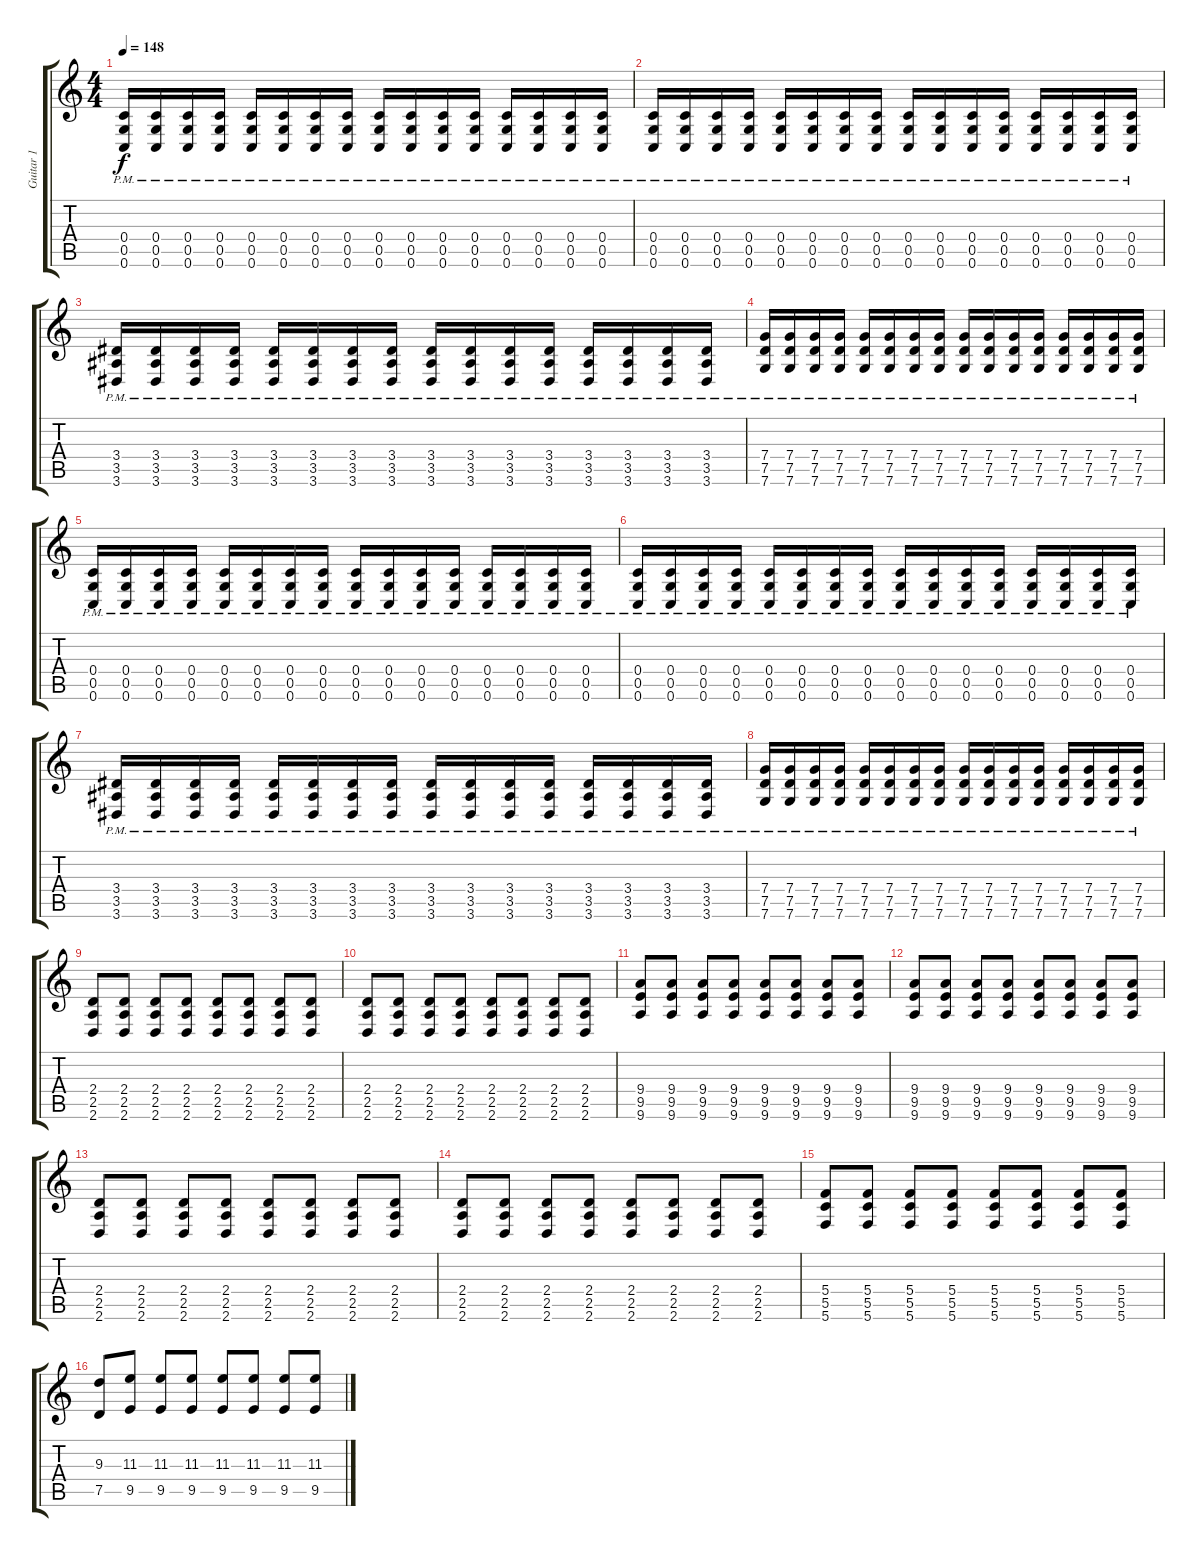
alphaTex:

\track ("Guitar 1" "Guitar 1") {instrument distortionguitar}
\staff {score tabs}
\tuning (D4 A3 F3 C3 G2 C2) {hide}
\ts (4 4)
\tempo 148
\clef g2
\ks c
(0.4{pm} 0.5{pm} 0.6{pm}).16{dy f} (0.4{pm} 0.5{pm} 0.6{pm}).16 (0.4{pm} 0.5{pm} 0.6{pm}).16 (0.4{pm} 0.5{pm} 0.6{pm}).16 (0.4{pm} 0.5{pm} 0.6{pm}).16 (0.4{pm} 0.5{pm} 0.6{pm}).16 (0.4{pm} 0.5{pm} 0.6{pm}).16 (0.4{pm} 0.5{pm} 0.6{pm}).16 (0.4{pm} 0.5{pm} 0.6{pm}).16 (0.4{pm} 0.5{pm} 0.6{pm}).16 (0.4{pm} 0.5{pm} 0.6{pm}).16 (0.4{pm} 0.5{pm} 0.6{pm}).16 (0.4{pm} 0.5{pm} 0.6{pm}).16 (0.4{pm} 0.5{pm} 0.6{pm}).16 (0.4{pm} 0.5{pm} 0.6{pm}).16 (0.4{pm} 0.5{pm} 0.6{pm}).16 |
(0.4{pm} 0.5{pm} 0.6{pm}).16 (0.4{pm} 0.5{pm} 0.6{pm}).16 (0.4{pm} 0.5{pm} 0.6{pm}).16 (0.4{pm} 0.5{pm} 0.6{pm}).16 (0.4{pm} 0.5{pm} 0.6{pm}).16 (0.4{pm} 0.5{pm} 0.6{pm}).16 (0.4{pm} 0.5{pm} 0.6{pm}).16 (0.4{pm} 0.5{pm} 0.6{pm}).16 (0.4{pm} 0.5{pm} 0.6{pm}).16 (0.4{pm} 0.5{pm} 0.6{pm}).16 (0.4{pm} 0.5{pm} 0.6{pm}).16 (0.4{pm} 0.5{pm} 0.6{pm}).16 (0.4{pm} 0.5{pm} 0.6{pm}).16 (0.4{pm} 0.5{pm} 0.6{pm}).16 (0.4{pm} 0.5{pm} 0.6{pm}).16 (0.4{pm} 0.5{pm} 0.6{pm}).16 |
(3.4{pm} 3.5{pm} 3.6{pm}).16 (3.4{pm} 3.5{pm} 3.6{pm}).16 (3.4{pm} 3.5{pm} 3.6{pm}).16 (3.4{pm} 3.5{pm} 3.6{pm}).16 (3.4{pm} 3.5{pm} 3.6{pm}).16 (3.4{pm} 3.5{pm} 3.6{pm}).16 (3.4{pm} 3.5{pm} 3.6{pm}).16 (3.4{pm} 3.5{pm} 3.6{pm}).16 (3.4{pm} 3.5{pm} 3.6{pm}).16 (3.4{pm} 3.5{pm} 3.6{pm}).16 (3.4{pm} 3.5{pm} 3.6{pm}).16 (3.4{pm} 3.5{pm} 3.6{pm}).16 (3.4{pm} 3.5{pm} 3.6{pm}).16 (3.4{pm} 3.5{pm} 3.6{pm}).16 (3.4{pm} 3.5{pm} 3.6{pm}).16 (3.4{pm} 3.5{pm} 3.6{pm}).16 |
(7.4{pm} 7.5{pm} 7.6{pm}).16 (7.4{pm} 7.5{pm} 7.6{pm}).16 (7.4{pm} 7.5{pm} 7.6{pm}).16 (7.4{pm} 7.5{pm} 7.6{pm}).16 (7.4{pm} 7.5{pm} 7.6{pm}).16 (7.4{pm} 7.5{pm} 7.6{pm}).16 (7.4{pm} 7.5{pm} 7.6{pm}).16 (7.4{pm} 7.5{pm} 7.6{pm}).16 (7.4{pm} 7.5{pm} 7.6{pm}).16 (7.4{pm} 7.5{pm} 7.6{pm}).16 (7.4{pm} 7.5{pm} 7.6{pm}).16 (7.4{pm} 7.5{pm} 7.6{pm}).16 (7.4{pm} 7.5{pm} 7.6{pm}).16 (7.4{pm} 7.5{pm} 7.6{pm}).16 (7.4{pm} 7.5{pm} 7.6{pm}).16 (7.4{pm} 7.5{pm} 7.6{pm}).16 |
(0.4{pm} 0.5{pm} 0.6{pm}).16 (0.4{pm} 0.5{pm} 0.6{pm}).16 (0.4{pm} 0.5{pm} 0.6{pm}).16 (0.4{pm} 0.5{pm} 0.6{pm}).16 (0.4{pm} 0.5{pm} 0.6{pm}).16 (0.4{pm} 0.5{pm} 0.6{pm}).16 (0.4{pm} 0.5{pm} 0.6{pm}).16 (0.4{pm} 0.5{pm} 0.6{pm}).16 (0.4{pm} 0.5{pm} 0.6{pm}).16 (0.4{pm} 0.5{pm} 0.6{pm}).16 (0.4{pm} 0.5{pm} 0.6{pm}).16 (0.4{pm} 0.5{pm} 0.6{pm}).16 (0.4{pm} 0.5{pm} 0.6{pm}).16 (0.4{pm} 0.5{pm} 0.6{pm}).16 (0.4{pm} 0.5{pm} 0.6{pm}).16 (0.4{pm} 0.5{pm} 0.6{pm}).16 |
(0.4{pm} 0.5{pm} 0.6{pm}).16 (0.4{pm} 0.5{pm} 0.6{pm}).16 (0.4{pm} 0.5{pm} 0.6{pm}).16 (0.4{pm} 0.5{pm} 0.6{pm}).16 (0.4{pm} 0.5{pm} 0.6{pm}).16 (0.4{pm} 0.5{pm} 0.6{pm}).16 (0.4{pm} 0.5{pm} 0.6{pm}).16 (0.4{pm} 0.5{pm} 0.6{pm}).16 (0.4{pm} 0.5{pm} 0.6{pm}).16 (0.4{pm} 0.5{pm} 0.6{pm}).16 (0.4{pm} 0.5{pm} 0.6{pm}).16 (0.4{pm} 0.5{pm} 0.6{pm}).16 (0.4{pm} 0.5{pm} 0.6{pm}).16 (0.4{pm} 0.5{pm} 0.6{pm}).16 (0.4{pm} 0.5{pm} 0.6{pm}).16 (0.4{pm} 0.5{pm} 0.6{pm}).16 |
(3.4{pm} 3.5{pm} 3.6{pm}).16 (3.4{pm} 3.5{pm} 3.6{pm}).16 (3.4{pm} 3.5{pm} 3.6{pm}).16 (3.4{pm} 3.5{pm} 3.6{pm}).16 (3.4{pm} 3.5{pm} 3.6{pm}).16 (3.4{pm} 3.5{pm} 3.6{pm}).16 (3.4{pm} 3.5{pm} 3.6{pm}).16 (3.4{pm} 3.5{pm} 3.6{pm}).16 (3.4{pm} 3.5{pm} 3.6{pm}).16 (3.4{pm} 3.5{pm} 3.6{pm}).16 (3.4{pm} 3.5{pm} 3.6{pm}).16 (3.4{pm} 3.5{pm} 3.6{pm}).16 (3.4{pm} 3.5{pm} 3.6{pm}).16 (3.4{pm} 3.5{pm} 3.6{pm}).16 (3.4{pm} 3.5{pm} 3.6{pm}).16 (3.4{pm} 3.5{pm} 3.6{pm}).16 |
(7.4{pm} 7.5{pm} 7.6{pm}).16 (7.4{pm} 7.5{pm} 7.6{pm}).16 (7.4{pm} 7.5{pm} 7.6{pm}).16 (7.4{pm} 7.5{pm} 7.6{pm}).16 (7.4{pm} 7.5{pm} 7.6{pm}).16 (7.4{pm} 7.5{pm} 7.6{pm}).16 (7.4{pm} 7.5{pm} 7.6{pm}).16 (7.4{pm} 7.5{pm} 7.6{pm}).16 (7.4{pm} 7.5{pm} 7.6{pm}).16 (7.4{pm} 7.5{pm} 7.6{pm}).16 (7.4{pm} 7.5{pm} 7.6{pm}).16 (7.4{pm} 7.5{pm} 7.6{pm}).16 (7.4{pm} 7.5{pm} 7.6{pm}).16 (7.4{pm} 7.5{pm} 7.6{pm}).16 (7.4{pm} 7.5{pm} 7.6{pm}).16 (7.4{pm} 7.5{pm} 7.6{pm}).16 |
(2.4 2.5 2.6).8 (2.4 2.5 2.6).8 (2.4 2.5 2.6).8 (2.4 2.5 2.6).8 (2.4 2.5 2.6).8 (2.4 2.5 2.6).8 (2.4 2.5 2.6).8 (2.4 2.5 2.6).8 |
(2.4 2.5 2.6).8 (2.4 2.5 2.6).8 (2.4 2.5 2.6).8 (2.4 2.5 2.6).8 (2.4 2.5 2.6).8 (2.4 2.5 2.6).8 (2.4 2.5 2.6).8 (2.4 2.5 2.6).8 |
(9.4 9.5 9.6).8 (9.4 9.5 9.6).8 (9.4 9.5 9.6).8 (9.4 9.5 9.6).8 (9.4 9.5 9.6).8 (9.4 9.5 9.6).8 (9.4 9.5 9.6).8 (9.4 9.5 9.6).8 |
(9.4 9.5 9.6).8 (9.4 9.5 9.6).8 (9.4 9.5 9.6).8 (9.4 9.5 9.6).8 (9.4 9.5 9.6).8 (9.4 9.5 9.6).8 (9.4 9.5 9.6).8 (9.4 9.5 9.6).8 |
(2.4 2.5 2.6).8 (2.4 2.5 2.6).8 (2.4 2.5 2.6).8 (2.4 2.5 2.6).8 (2.4 2.5 2.6).8 (2.4 2.5 2.6).8 (2.4 2.5 2.6).8 (2.4 2.5 2.6).8 |
(2.4 2.5 2.6).8 (2.4 2.5 2.6).8 (2.4 2.5 2.6).8 (2.4 2.5 2.6).8 (2.4 2.5 2.6).8 (2.4 2.5 2.6).8 (2.4 2.5 2.6).8 (2.4 2.5 2.6).8 |
(5.4 5.5 5.6).8 (5.4 5.5 5.6).8 (5.4 5.5 5.6).8 (5.4 5.5 5.6).8 (5.4 5.5 5.6).8 (5.4 5.5 5.6).8 (5.4 5.5 5.6).8 (5.4 5.5 5.6).8 |
(9.3 7.5).8 (11.3 9.5).8 (11.3 9.5).8 (11.3 9.5).8 (11.3 9.5).8 (11.3 9.5).8 (11.3 9.5).8 (11.3 9.5).8
